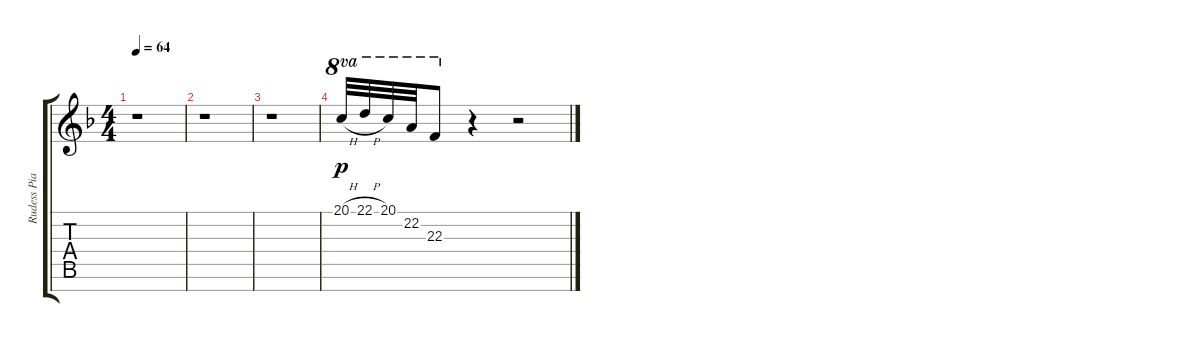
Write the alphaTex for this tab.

\track ("Rudess Piano" "Rudess Pia") {instrument acousticgrandpiano}
\staff {score tabs}
\tuning (E4 B3 G3 D3 A2 E2 B1) {hide}
\ts (4 4)
\tempo 64
\clef g2
\ks f
r.1{dy p} |
r.1 |
r.1 |
20.1{h}.32{ot 8va} 22.1{h}.32{ot 8va} 20.1.32{ot 8va} 22.2.32{ot 8va} 22.3.8{ot 8va} r.4 r.2
